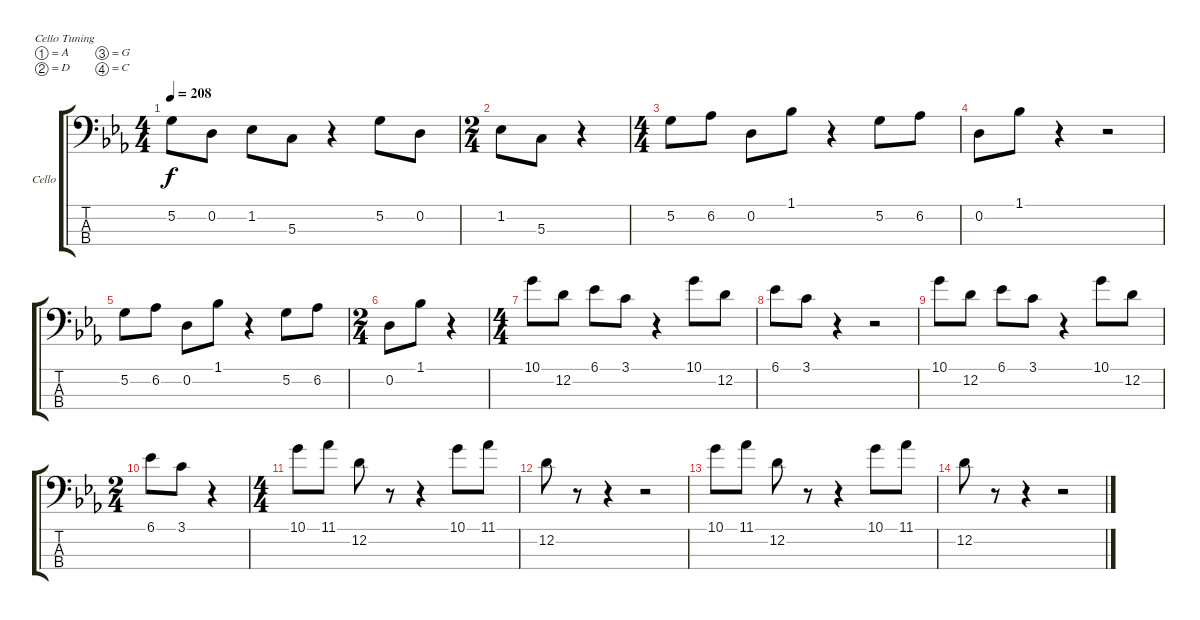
\defaultSystemsLayout 4
\bracketExtendMode groupsimilarinstruments
\firstSystemTrackNameOrientation horizontal
\otherSystemsTrackNameOrientation horizontal
\track ("Cello" "Cello") {instrument cello}
\staff {score tabs}
\tuning (A3 D3 G2 C2)
\ts (4 4)
\tempo 208
\clef f4
\ks eb
5.2.8{dy f} 0.2.8 1.2.8 5.3.8 r.4 5.2.8 0.2.8 |
\ts (2 4)
1.2.8 5.3.8 r.4 |
\ts (4 4)
5.2.8 6.2.8 0.2.8 1.1.8 r.4 5.2.8 6.2.8 |
0.2.8 1.1.8 r.4 r.2 |
5.2.8 6.2.8 0.2.8 1.1.8 r.4 5.2.8 6.2.8 |
\ts (2 4)
0.2.8 1.1.8 r.4 |
\ts (4 4)
10.1.8 12.2.8 6.1.8 3.1.8 r.4 10.1.8 12.2.8 |
6.1.8 3.1.8 r.4 r.2 |
10.1.8 12.2.8 6.1.8 3.1.8 r.4 10.1.8 12.2.8 |
\ts (2 4)
6.1.8 3.1.8 r.4 |
\ts (4 4)
10.1.8 11.1.8 12.2.8 r.8 r.4 10.1.8 11.1.8 |
12.2.8 r.8 r.4 r.2 |
10.1.8 11.1.8 12.2.8 r.8 r.4 10.1.8 11.1.8 |
12.2.8 r.8 r.4 r.2
